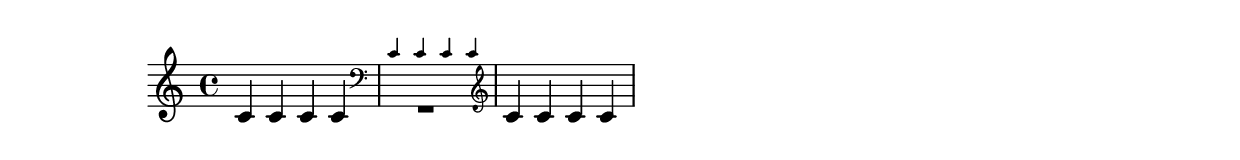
\version "2.14.0"

Solo = \relative c' { 
  c4 c c c |

  % Manually written cue notes, not quoted from another lilypond voice:
  << 
    { \voiceTwo R1 \oneVoice }
    \new CueVoice 
    {
      \cueClef "bass"
      \voiceOne
      c4 c c c |
      \cueClefUnset 
    }
  >>
  c4 c c c |
}

\score {
  <<
    \new Staff \Solo
  >>
}
